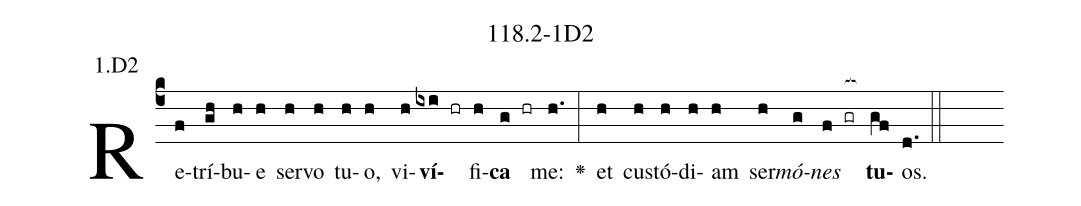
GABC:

name: 118.2-1D2;
annotation: 1.D2;
%%
(c4)Re(f)trí(gh)bu(h)e(h) ser(h)vo(h) tu(h)o,(h) vi(h)<b>ví</b>(ixi hr)fi(h)<b>ca</b>(g hr) me:(h.) <v>\greheightstar</v>(:) et(h) cus(h)tó(h)di(h)am(h) ser(h)<i>mó</i>(g)<i>nes</i>(f gr[ocb:1{]) <b>tu</b>(gf[ocb:0}])os.(d.) (::)


%E(h) u(h) o(g) u(f) a(gf) e.(d.) (::)
